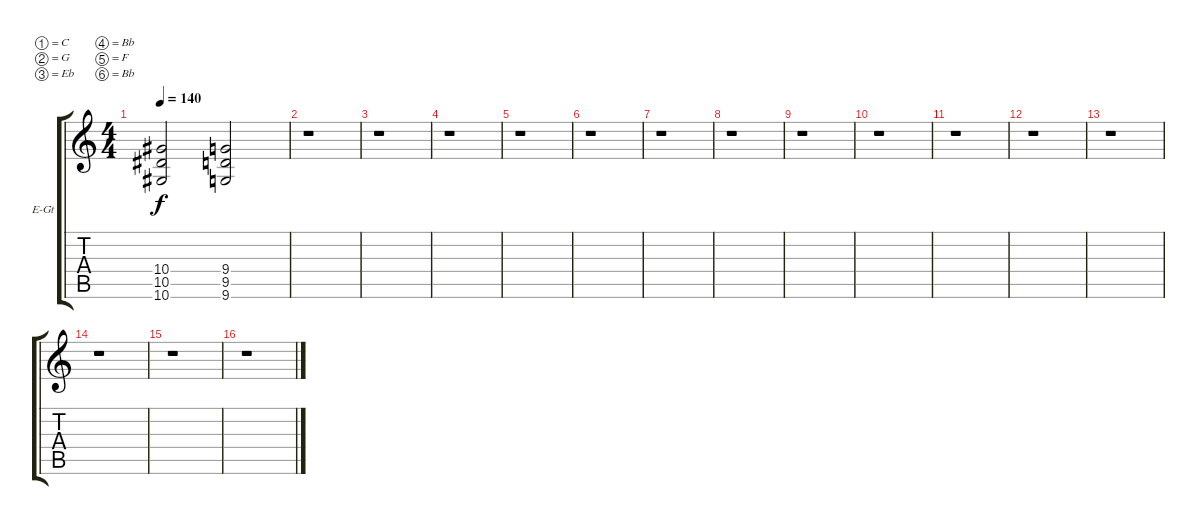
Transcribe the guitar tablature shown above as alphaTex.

\bracketExtendMode groupsimilarinstruments
\firstSystemTrackNameOrientation horizontal
\otherSystemsTrackNameOrientation horizontal
\track ("Овердрайв" "E-Gt") {instrument distortionguitar}
\staff {score tabs}
\tuning (C4 G3 Eb3 Bb2 F2 Bb1)
\ts (4 4)
\tempo 140
\clef g2
\ks c
(10.4 10.5 10.6).2{dy f} (9.4 9.5 9.6).2 |
r.1 |
r.1 |
r.1 |
r.1 |
r.1 |
r.1 |
r.1 |
r.1 |
r.1 |
r.1 |
r.1 |
r.1 |
r.1 |
r.1 |
r.1
